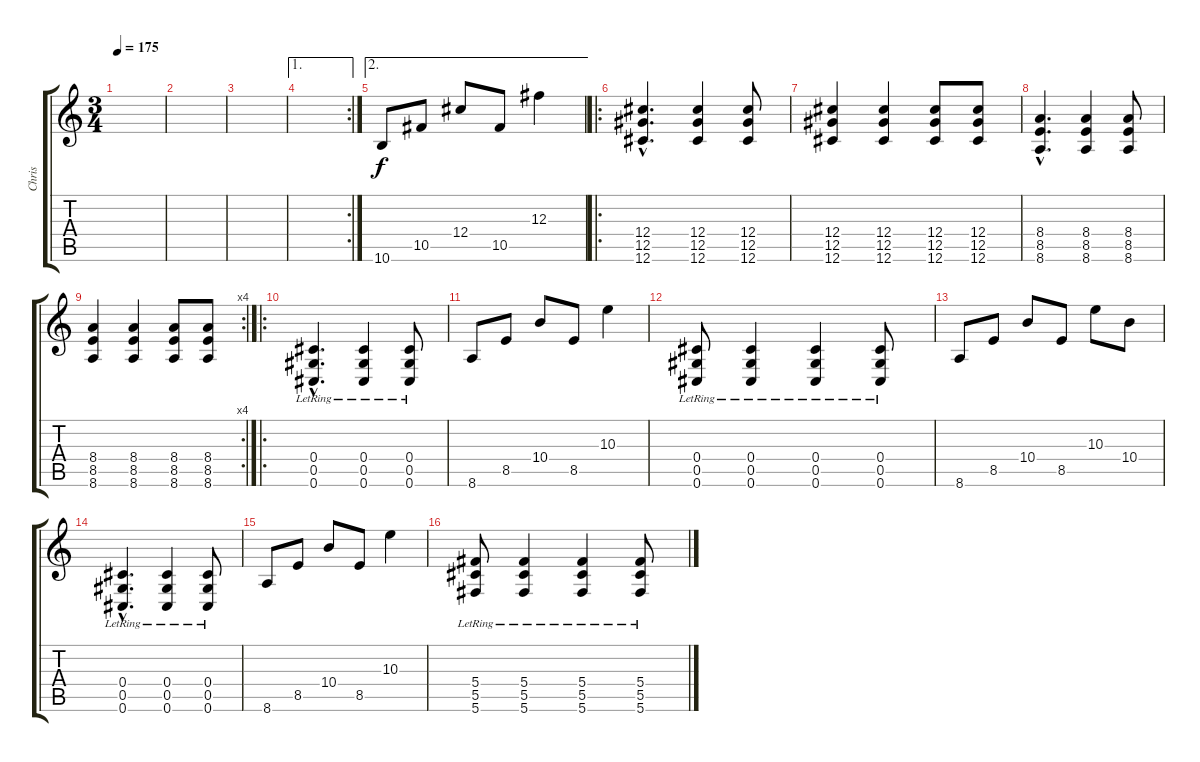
\track ("Chris" "Chris") {instrument distortionguitar}
\staff {score tabs}
\tuning (Eb4 Bb3 Gb3 Db3 Ab2 Db2) {hide}
\ts (3 4)
\tempo 175
\clef g2
\ks c
|
|
|
\ae 1
\rc 2
|
\ae 2
10.6.8 10.5.8 12.4.8 10.5.8 12.3.4 |
\ro
(12.4{hac} 12.5{hac} 12.6{hac}).4{d} (12.4 12.5 12.6).4 (12.4 12.5 12.6).8 |
(12.4 12.5 12.6).4 (12.4 12.5 12.6).4 (12.4 12.5 12.6).8 (12.4 12.5 12.6).8 |
(8.4{hac} 8.5{hac} 8.6{hac}).4{d} (8.4 8.5 8.6).4 (8.4 8.5 8.6).8 |
\rc 4
(8.4 8.5 8.6).4 (8.4 8.5 8.6).4 (8.4 8.5 8.6).8 (8.4 8.5 8.6).8 |
\ro
(0.4{hac lr} 0.5{hac lr} 0.6{hac lr}).4{d} (0.4{lr} 0.5{lr} 0.6{lr}).4 (0.4{lr} 0.5{lr} 0.6{lr}).8 |
8.6.8 8.5.8 10.4.8 8.5.8 10.3.4 |
(0.4{lr} 0.5{lr} 0.6{lr}).8 (0.4{lr} 0.5{lr} 0.6{lr}).4 (0.4{lr} 0.5{lr} 0.6{lr}).4 (0.4{lr} 0.5{lr} 0.6{lr}).8 |
8.6.8 8.5.8 10.4.8 8.5.8 10.3.8 10.4.8 |
(0.4{hac lr} 0.5{hac lr} 0.6{hac lr}).4{d} (0.4{lr} 0.5{lr} 0.6{lr}).4 (0.4{lr} 0.5{lr} 0.6{lr}).8 |
8.6.8 8.5.8 10.4.8 8.5.8 10.3.4 |
(5.4{lr} 5.5{lr} 5.6{lr}).8 (5.4{lr} 5.5{lr} 5.6{lr}).4 (5.4{lr} 5.5{lr} 5.6{lr}).4 (5.4{lr} 5.5{lr} 5.6{lr}).8
